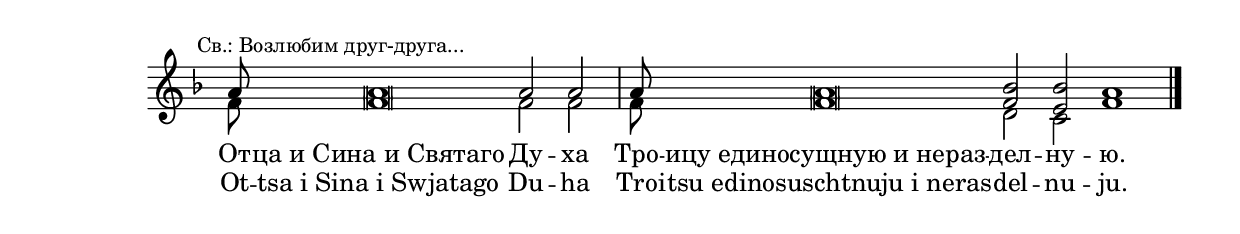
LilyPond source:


\score {
	\new Staff \with { \omit TimeSignature } <<
		\set Score.timing = ##f
		\override Staff.NoteHead.style = #'altdefault
		\key f \major
		\new Voice = "1" {
			\voiceOne \relative c'' {
				a8 \mark \markup { \small "Св.: Возлюбим друг-друга..." } a\breve a2 a \bar "|"
				a8 a\breve <f bes>2 <e bes'> a1 \bar "|."
			}
		}
		\new Voice = "2" {
			\voiceTwo \relative c' {
				f8 f\breve f2 f \bar "|"
				f8 f\breve d2 c f1 \bar "|."
			}
		}
		\addlyrics {
			От -- ца_и_Сина_и_Святаго Ду -- ха
			Тро -- ицу_единосущную_и_нераз -- дел -- ну -- ю.
		}
		\addlyrics {
			Ot -- tsa_i_Sina_i_Swjatago Du -- ha
			Tro -- itsu_edinosuschtnuju_i_neras -- del -- nu -- ju.
		}
	>>
}

% TODO: Возлюблю тя, Господи
